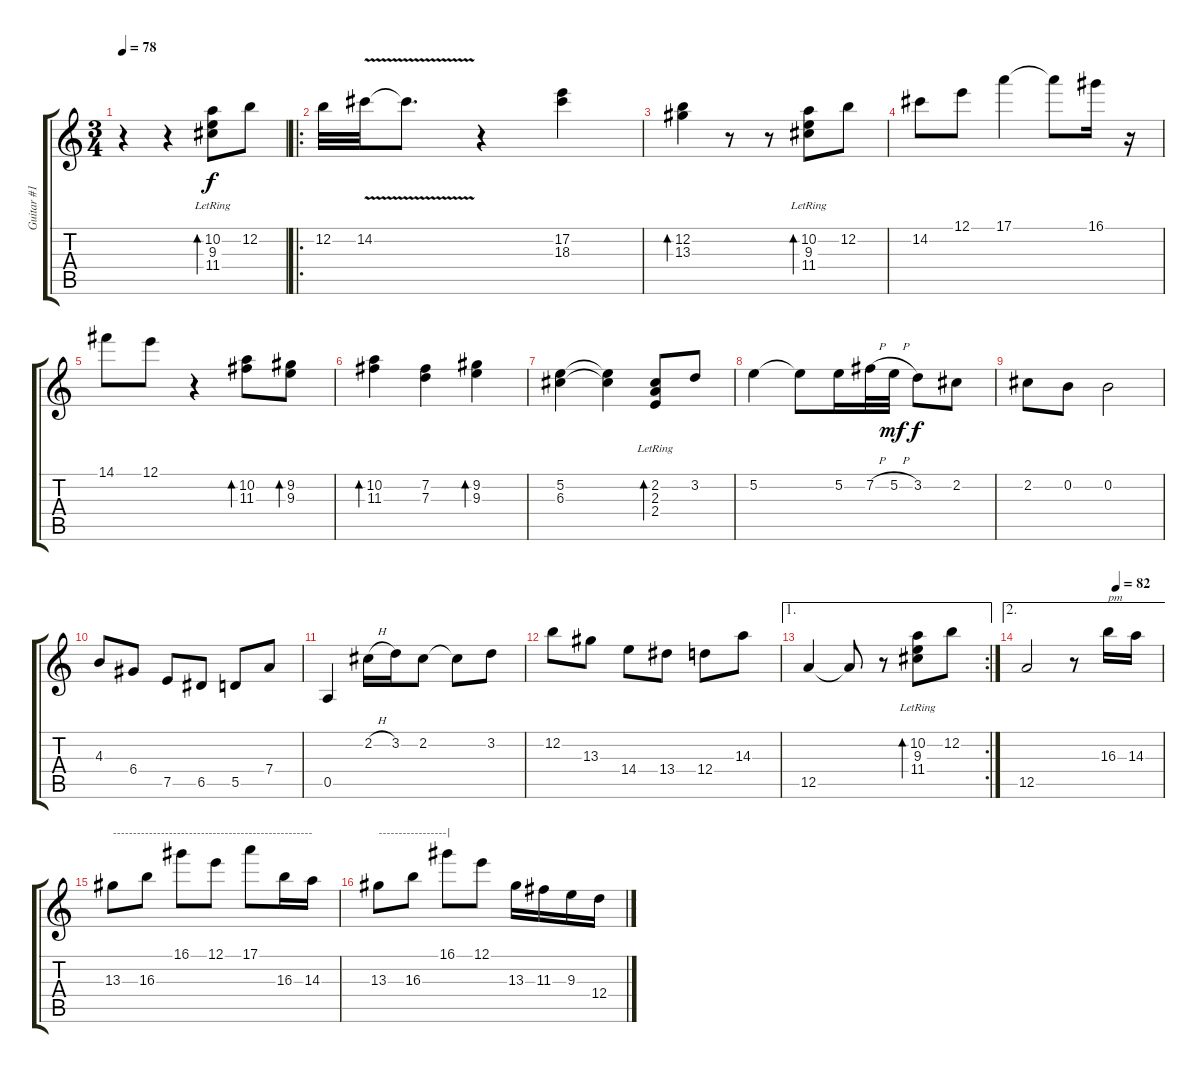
\track ("Guitar #1" "Guitar #1") {instrument acousticguitarnylon}
\staff {score tabs}
\tuning (E4 B3 G3 D3 A2 E2) {hide}
\ts (3 4)
\tempo 78
\clef g2
\ks c
r.4{dy f instrument acousticguitarnylon} r.4 (10.2{lr} 9.3 11.4{lr}).8{bd 240} 12.2.8 |
\ro
12.2.32 14.2{v}.32 14.2{t}.8{d} r.4 (17.2 18.3).4 |
(12.2 13.3).4{bd 120} r.8 r.8 (10.2 9.3{lr} 11.4{lr}).8{bd 120} 12.2.8 |
14.2.8 12.1.8 17.1.4 17.1{t}.8 16.1.16 r.16 |
14.1.8 12.1.8 r.4 (10.2 11.3).8{bd 120} (9.2 9.3).8{bd 120} |
(10.2 11.3).4{bd 120} (7.2 7.3).4 (9.2 9.3).4{bd 120} |
(5.2 6.3).4 (5.2{t} 6.3{t}).4 (2.2 2.3{lr} 2.4{lr}).8{bd 120} 3.2.8 |
5.2.4 5.2{t}.8 5.2.16 7.2{h}.32 5.2{h}.32{dy mf} 3.2.8{dy f} 2.2.8 |
2.2.8 0.2.8 0.2.2 |
4.3.8 6.4.8 7.5.8 6.5.8 5.5.8 7.4.8 |
0.5.4 2.2{h}.16 3.2.16 2.2.8 2.2{t}.8 3.2.8 |
12.2.8 13.3.8 14.4.8 13.4.8 12.4.8 14.3.8 |
\ae 1
\rc 2
12.5.4 12.5{t}.8 r.8 (10.2{lr} 9.3 11.4{lr}).8{bd 240} 12.2.8 |
\ae 2
\tempo (82 0.6666666666666666)
12.5.2 r.8 16.3.16{txt "pm"} 14.3.16 |
13.3.8{txt "--------------------------------------------------"} 16.3.8 16.1.8 12.1.8 17.1.8 16.3.16 14.3.16 |
13.3.8{txt "-----------------|"} 16.3.8 16.1.8 12.1.8 13.3.16 11.3.16 9.3.16 12.4.16
